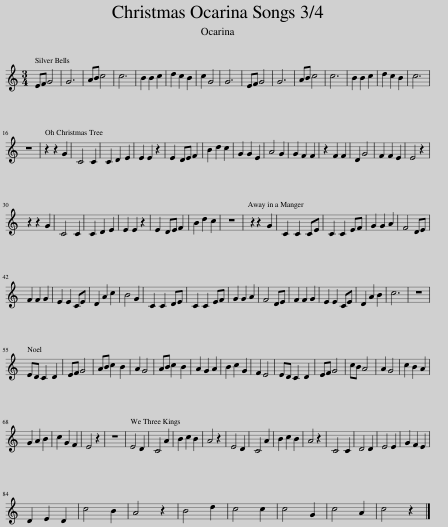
X:1
L:1/8
M:3/4
I:linebreak $
K:C
V:1 treble
V:1
 EF G4 | G6 | AB c4 | c6 | B2 B2 c2 | %5
 d2 c2 B2 | c2 G4 | G6 | EF G4 | G6 | %10
 AB c4 | c6 | B2 B2 c2 | d2 c2 B2 | c6 |$ %15
 z6 | z2 z2 G2 | C4 C2 | C2 D2 E2 | E2 E2 z2 | %20
 E2 DE F2 | B2 d2 c2 | G2 G2 E2 | A4 G2 | G2 F2 F2 | %25
 z2 F2 F2 | D2 G4 | F2 F2 E2 | E4 z2 |$ z2 z2 G2 | %30
 C4 C2 | C2 D2 E2 | E2 E2 z2 | E2 DE F2 | B2 d2 c2 | %35
 z6 | z2 z2 G2 | C2 C2 CE | C2 C2 EF | G2 G2 A2 | %40
 F4 DE |$ F2 F2 G2 | E2 E2 CE | D2 A2 c2 | B4 G2 | %45
 C2 C2 DE | C2 C2 EF | G2 G2 A2 | F4 DE | F2 F2 G2 | %50
 E2 E2 CE | D2 A2 B2 | c6 | z6 |$ ED C2 D2 | %55
 EF G4 | AB c2 B2 | A2 G4 | AB c2 B2 | A2 G2 A2 | %60
 B2 c2 G2 | F2 E4 | ED C2 D2 | EF G4 | cB A4 | %65
 A2 G4 | c2 B2 A2 |$ G2 A2 B2 | c2 G2 F2 | E4 z2 | %70
 z6 | E4 D2 | C4 A2 | B2 c2 B2 | A4 z2 | %75
 E4 D2 | C4 A2 | B2 c2 B2 | A4 z2 | C4 C2 | %80
 D4 D2 | E4 E2 | G2 F2 E2 |$ D2 E2 D2 | c4 B2 | %85
 A4 z2 | B4 d2 | c4 c2 | c4 G2 | c4 A2 | %90
 c4 z2 |] %91
